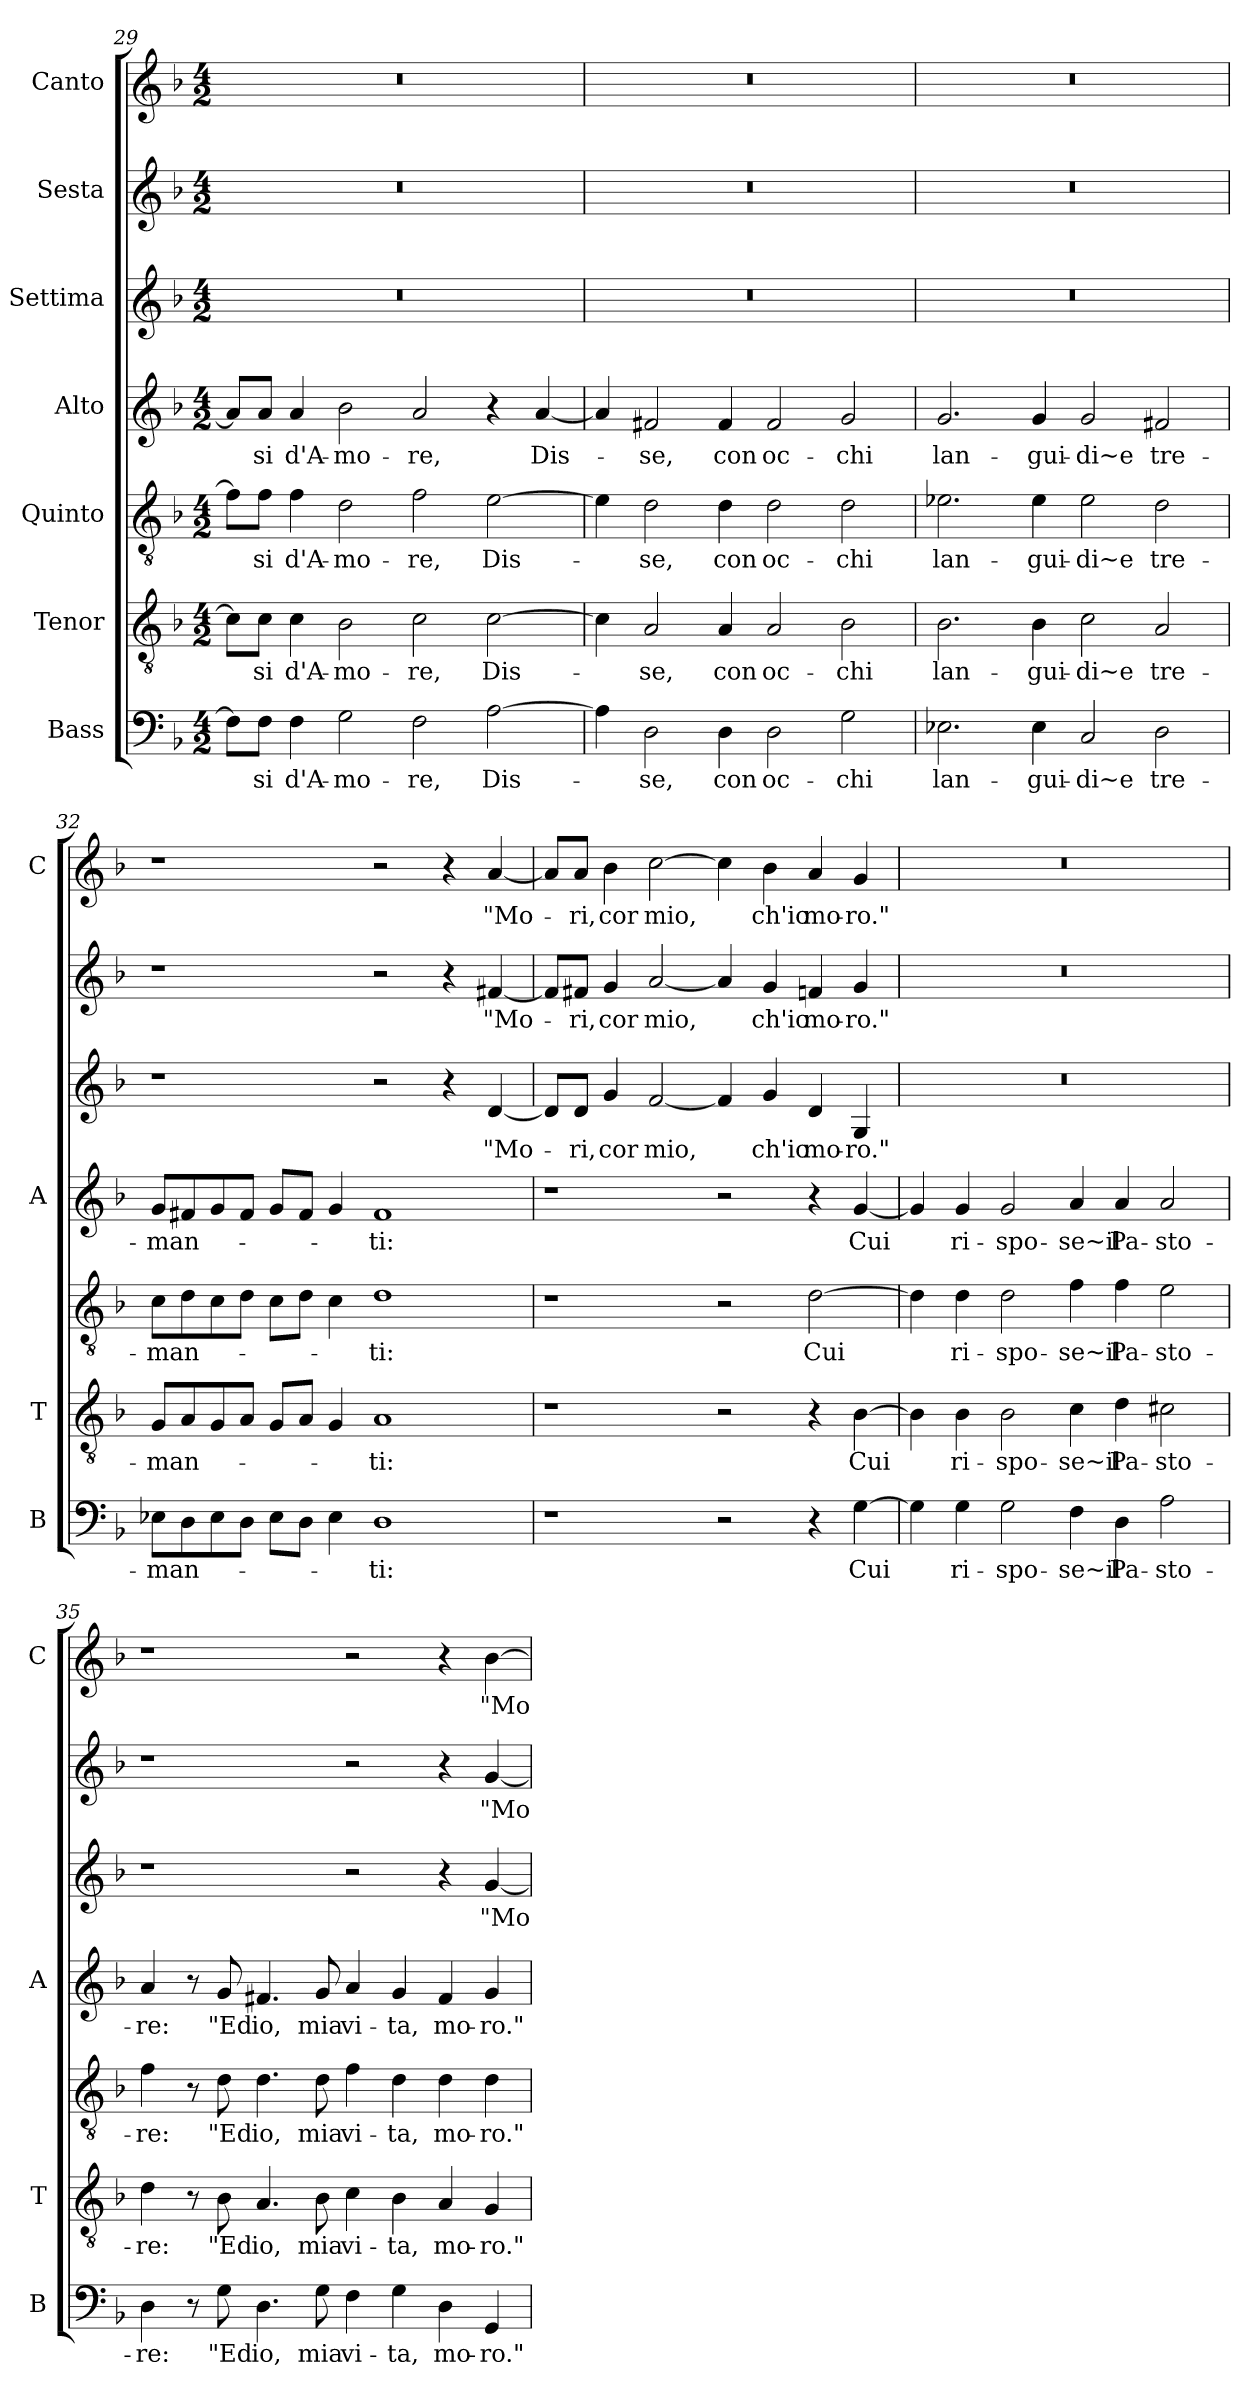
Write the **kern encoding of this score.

**kern	**text	**kern	**text	**kern	**text	**kern	**text	**kern	**text	**kern	**text	**kern	**text
*part7	*part7	*part6	*part6	*part5	*part5	*part4	*part4	*part3	*part3	*part2	*part2	*part1	*part1
*staff7	*staff7	*staff6	*staff6	*staff5	*staff5	*staff4	*staff4	*staff3	*staff3	*staff2	*staff2	*staff1	*staff1
*I"Bass	*	*I"Tenor	*	*I"Quinto	*	*I"Alto	*	*I"Settima	*	*I"Sesta	*	*I"Canto	*
*I'B	*	*I'T	*	*	*	*I'A	*	*	*	*	*	*I'C	*
*clefF4	*	*clefGv2	*	*clefGv2	*	*clefG2	*	*clefG2	*	*clefG2	*	*clefG2	*
*k[b-]	*	*k[b-]	*	*k[b-]	*	*k[b-]	*	*k[b-]	*	*k[b-]	*	*k[b-]	*
*F:	*	*F:	*	*F:	*	*F:	*	*F:	*	*F:	*	*F:	*
*M4/2	*	*M4/2	*	*M4/2	*	*M4/2	*	*M4/2	*	*M4/2	*	*M4/2	*
=29	=29	=29	=29	=29	=29	=29	=29	=29	=29	=29	=29	=29	=29
8F\L]	.	8c\L]	.	8f\L]	.	8a/L]	.	0r	.	0r	.	0r	.
8F\J	-si	8c\J	-si	8f\J	-si	8a/J	-si	.	.	.	.	.	.
4F\	d'A-	4c\	d'A-	4f\	d'A-	4a/	d'A-	.	.	.	.	.	.
2G\	-mo-	2B-\	-mo-	2d\	-mo-	2b-\	-mo-	.	.	.	.	.	.
2F\	-re,	2c\	-re,	2f\	-re,	2a/	-re,	.	.	.	.	.	.
[2A\	Dis-	[2c\	Dis-	[2e\	Dis-	4r	.	.	.	.	.	.	.
.	.	.	.	.	.	[4a/	Dis-	.	.	.	.	.	.
=30	=30	=30	=30	=30	=30	=30	=30	=30	=30	=30	=30	=30	=30
4A\]	.	4c\]	.	4e\]	.	4a/]	.	0r	.	0r	.	0r	.
2D\	-se,	2A/	-se,	2d\	-se,	2f#X/	-se,	.	.	.	.	.	.
4D\	con	4A/	con	4d\	con	4f#/	con	.	.	.	.	.	.
2D\	oc-	2A/	oc-	2d\	oc-	2f#/	oc-	.	.	.	.	.	.
2G\	-chi	2B-\	-chi	2d\	-chi	2g/	-chi	.	.	.	.	.	.
!!LO:PB:g=z
=31	=31	=31	=31	=31	=31	=31	=31	=31	=31	=31	=31	=31	=31
2.E-X\	lan-	2.B-\	lan-	2.e-X\	lan-	2.g/	lan-	0r	.	0r	.	0r	.
4E-\	-gui-	4B-\	-gui-	4e-\	-gui-	4g/	-gui-	.	.	.	.	.	.
2C/	-di~e	2c\	-di~e	2e-\	-di~e	2g/	-di~e	.	.	.	.	.	.
2D\	tre-	2A/	tre-	2d\	tre-	2f#X/	tre-	.	.	.	.	.	.
=32	=32	=32	=32	=32	=32	=32	=32	=32	=32	=32	=32	=32	=32
8E-X\L	-man-	8G/L	-man-	8c\L	-man-	8g/L	-man-	1r	.	1r	.	1r	.
8D\	.	8A/	.	8d\	.	8f#X/	.	.	.	.	.	.	.
8E-\	.	8G/	.	8c\	.	8g/	.	.	.	.	.	.	.
8D\J	.	8A/J	.	8d\J	.	8f#/J	.	.	.	.	.	.	.
8E-\L	.	8G/L	.	8c\L	.	8g/L	.	.	.	.	.	.	.
8D\J	.	8A/J	.	8d\J	.	8f#/J	.	.	.	.	.	.	.
4E-\	.	4G/	.	4c\	.	4g/	.	.	.	.	.	.	.
1D	-ti:	1A	-ti:	1d	-ti:	1f#	-ti:	2r	.	2r	.	2r	.
.	.	.	.	.	.	.	.	4r	.	4r	.	4r	.
.	.	.	.	.	.	.	.	[4d/	"Mo-	[4f#X/	"Mo-	[4a/	"Mo-
=33	=33	=33	=33	=33	=33	=33	=33	=33	=33	=33	=33	=33	=33
1r	.	1r	.	1r	.	1r	.	8d/L]	.	8f#/L]	.	8a/L]	.
.	.	.	.	.	.	.	.	8d/J	-ri,	8f#X/J	-ri,	8a/J	-ri,
.	.	.	.	.	.	.	.	4g/	cor	4g/	cor	4b-\	cor
.	.	.	.	.	.	.	.	[2f/	mio,	[2a/	mio,	[2cc\	mio,
2r	.	2r	.	2r	.	2r	.	4f/]	.	4a/]	.	4cc\]	.
.	.	.	.	.	.	.	.	4g/	ch'io	4g/	ch'io	4b-\	ch'io
4r	.	4r	.	[2d\	Cui	4r	.	4d/	mo-	4fn/	mo-	4a/	mo-
[4G\	Cui	[4B-\	Cui	.	.	[4g/	Cui	4G/	-ro."	4g/	-ro."	4g/	-ro."
!!LO:LB:g=z
=34	=34	=34	=34	=34	=34	=34	=34	=34	=34	=34	=34	=34	=34
4G\]	.	4B-\]	.	4d\]	.	4g/]	.	0r	.	0r	.	0r	.
4G\	ri-	4B-\	ri-	4d\	ri-	4g/	ri-	.	.	.	.	.	.
2G\	-spo-	2B-\	-spo-	2d\	-spo-	2g/	-spo-	.	.	.	.	.	.
4F\	-se~il	4c\	-se~il	4f\	-se~il	4a/	-se~il	.	.	.	.	.	.
4D\	Pa-	4d\	Pa-	4f\	Pa-	4a/	Pa-	.	.	.	.	.	.
2A\	-sto-	2c#X\	-sto-	2e\	-sto-	2a/	-sto-	.	.	.	.	.	.
=35	=35	=35	=35	=35	=35	=35	=35	=35	=35	=35	=35	=35	=35
4D\	-re:	4d\	-re:	4f\	-re:	4a/	-re:	1r	.	1r	.	1r	.
8r	.	8r	.	8r	.	8r	.	.	.	.	.	.	.
8G\	"Ed	8B-\	"Ed	8d\	"Ed	8g/	"Ed	.	.	.	.	.	.
4.D\	io,	4.A/	io,	4.d\	io,	4.f#X/	io,	.	.	.	.	.	.
8G\	mia	8B-\	mia	8d\	mia	8g/	mia	.	.	.	.	.	.
4F\	vi-	4c\	vi-	4f\	vi-	4a/	vi-	2r	.	2r	.	2r	.
4G\	-ta,	4B-\	-ta,	4d\	-ta,	4g/	-ta,	.	.	.	.	.	.
4D\	mo-	4A/	mo-	4d\	mo-	4f#/	mo-	4r	.	4r	.	4r	.
4GG/	-ro."	4G/	-ro."	4d\	-ro."	4g/	-ro."	[4g/	"Mo-	[4g/	"Mo-	[4b-\	"Mo-
=	=	=	=	=	=	=	=	=	=	=	=	=	=
*-	*-	*-	*-	*-	*-	*-	*-	*-	*-	*-	*-	*-	*-
